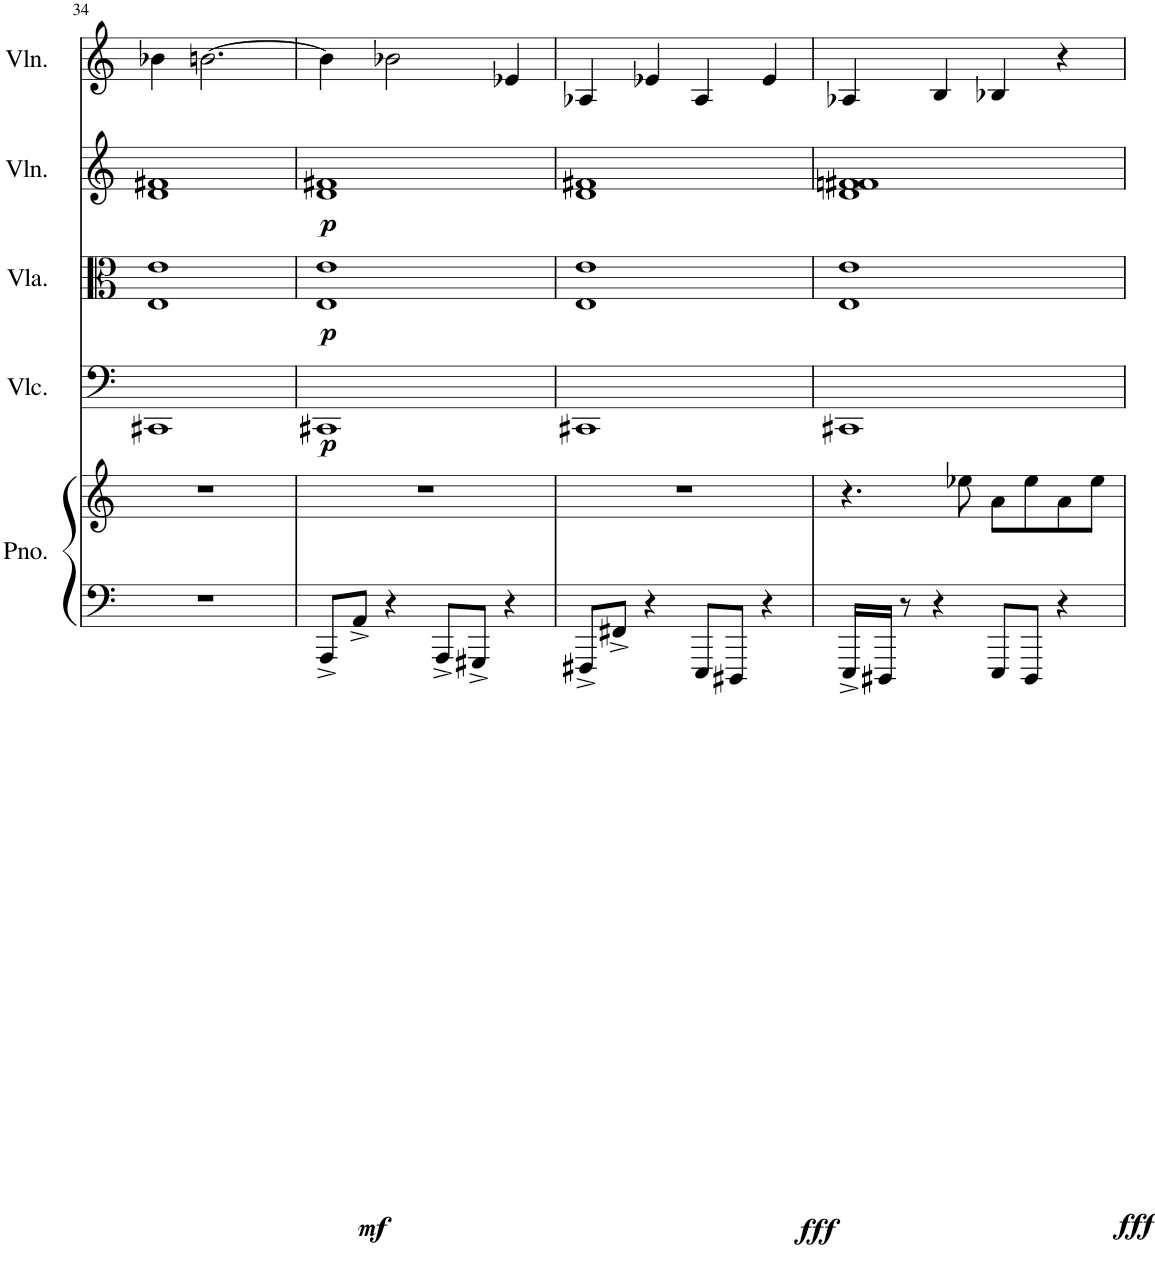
**kern	**kern	**dynam	**kern	**dynam	**kern	**dynam	**kern	**dynam	**kern
*part5	*part5	*part5	*part4	*part4	*part3	*part3	*part2	*part2	*part1
*staff6	*staff5	*staff5/6	*staff4	*staff4	*staff3	*staff3	*staff2	*staff2	*staff1
*I"Piano	*	*	*I"Violoncello	*	*I"Viola	*	*I"Violin	*	*I"Violin
*I'Pno.	*	*	*I'Vlc.	*	*I'Vla.	*	*I'Vln.	*	*I'Vln.
!!LO:PB:g=z
*clefF4	*clefG2	*	*clefF4	*	*clefC3	*	*clefG2	*	*clefG2
*k[]	*k[]	*	*k[]	*	*k[]	*	*k[]	*	*k[]
*M4/4	*M4/4	*	*M4/4	*	*M4/4	*	*M4/4	*	*M4/4
=34	=34	=34	=34	=34	=34	=34	=34	=34	=34
1r	1r	.	1CC#X	.	1E 1e	.	1d 1f#X	.	4b-X\
.	.	.	.	.	.	.	.	.	[2.bn\
=35	=35	=35	=35	=35	=35	=35	=35	=35	=35
!	!	!LO:DY:b=2	!	!LO:DY:b	!	!LO:DY:b	!	!LO:DY:b	!
8AAA^/L	1r	mf	1CC#X	p	1E 1e	p	1d 1f#X	p	4b\]
8AA^/J	.	.	.	.	.	.	.	.	.
4r	.	.	.	.	.	.	.	.	2b-X\
8AAA^/L	.	.	.	.	.	.	.	.	.
8GGG#X^/J	.	.	.	.	.	.	.	.	.
4r	.	.	.	.	.	.	.	.	4e-X/
=36	=36	=36	=36	=36	=36	=36	=36	=36	=36
8FFF#X^/L	1r	.	1CC#X	.	1E 1e	.	1d 1f#X	.	4A-X/
8FF#X^/J	.	.	.	.	.	.	.	.	.
4r	.	.	.	.	.	.	.	.	4e-X/
!	!	!LO:DY:b=2	!	!	!	!	!	!	!
8EEE/L	.	fff	.	.	.	.	.	.	4A-/
8DDD#X/J	.	.	.	.	.	.	.	.	.
4r	.	.	.	.	.	.	.	.	4e-/
=37	=37	=37	=37	=37	=37	=37	=37	=37	=37
16EEE^/LL	4.r	.	1CC#X	.	1E 1e	.	1d 1fn 1f#X	.	4A-X/
16DDD#X/JJ	.	.	.	.	.	.	.	.	.
8r	.	.	.	.	.	.	.	.	.
4r	.	.	.	.	.	.	.	.	4B/
.	8ee-X\	.	.	.	.	.	.	.	.
!	!	!LO:DY:b=2	!	!	!	!	!	!	!
8EEE/L	8a\L	fff	.	.	.	.	.	.	4B-X/
8DDD#/J	8ee-\	.	.	.	.	.	.	.	.
4r	8a\	.	.	.	.	.	.	.	4r
.	8ee-\J	.	.	.	.	.	.	.	.
=	=	=	=	=	=	=	=	=	=
*-	*-	*-	*-	*-	*-	*-	*-	*-	*-
